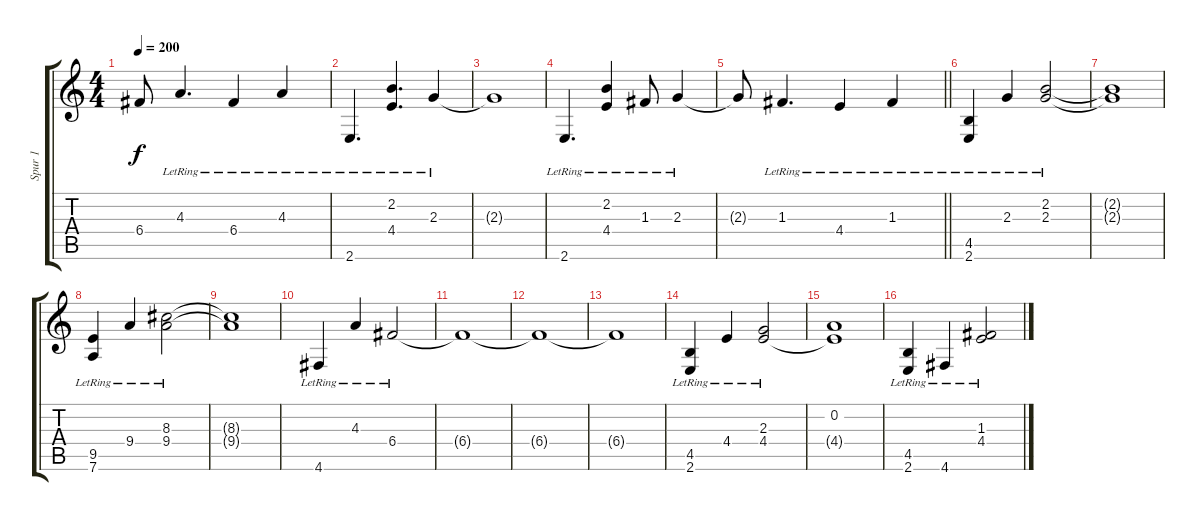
\track ("Spur 1" "Spur 1") {instrument distortionguitar}
\staff {score tabs}
\tuning (D4 A3 F3 C3 G2 D2) {hide}
\ts (4 4)
\tempo 200
\clef g2
\ks c
6.4{t}.8{dy f} 4.3{lr}.4{d} 6.4{lr}.4 4.3{lr}.4 |
2.6{lr}.4{d} (2.2{lr} 4.4{lr}).4{d} 2.3{lr}.4 |
2.3{t}.1 |
2.6{lr}.4{d} (2.2{lr} 4.4{lr}).4 1.3{lr}.8 2.3{lr}.4 |
\barLineRight lightlight
2.3{t}.8 1.3{lr}.4{d} 4.4{lr}.4 1.3{lr}.4 |
(4.5{lr} 2.6{lr}).4 2.3{lr}.4 (2.2{lr} 2.3{lr}).2 |
(2.2{t} 2.3{t}).1 |
(9.5{lr} 7.6{lr}).4 9.4{lr}.4 (8.3{lr} 9.4{lr}).2 |
(8.3{t} 9.4{t}).1 |
4.6{lr}.4 4.3{lr}.4 6.4{lr}.2 |
6.4{t}.1 |
6.4{t}.1 |
6.4{t}.1 |
(4.5{lr} 2.6{lr}).4 4.4{lr}.4 (2.3{lr} 4.4).2 |
(0.2 4.4{t}).1 |
(4.5{lr} 2.6{lr}).4 4.6{lr}.4 (1.3{lr} 4.4{lr}).2
